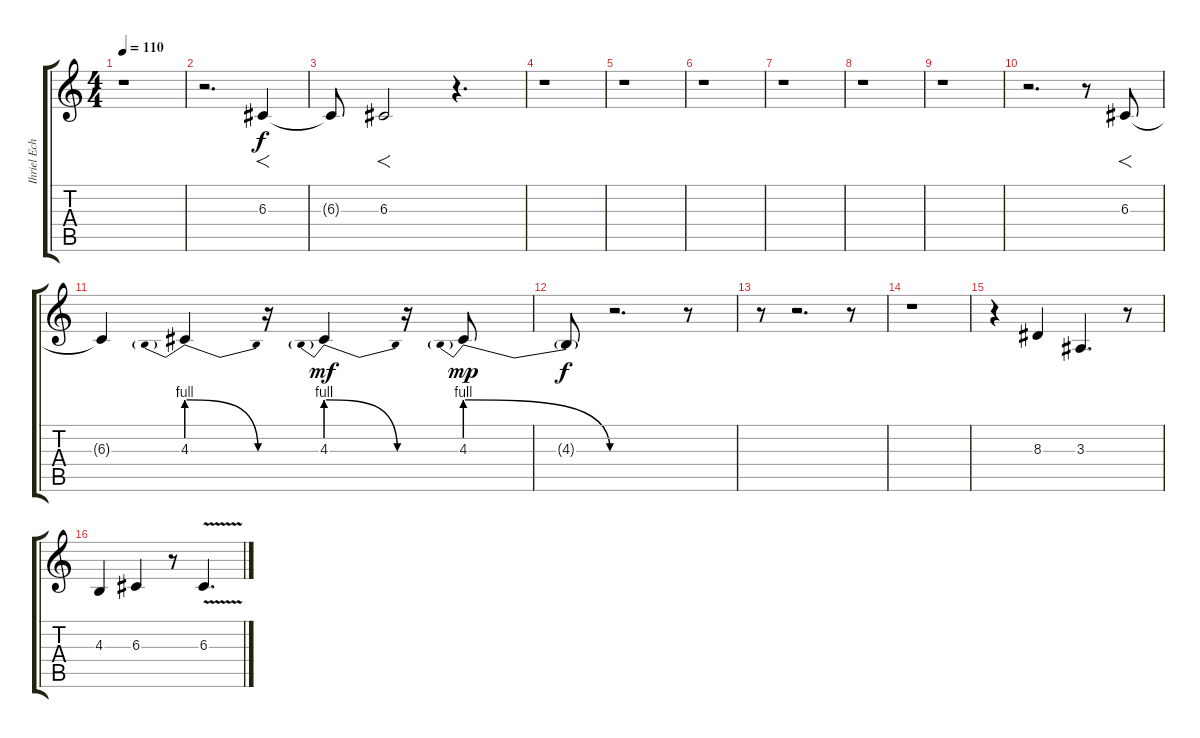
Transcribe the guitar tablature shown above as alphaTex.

\track ("Ihriel Echo" "Ihriel Ech") {instrument synthvoice}
\staff {score tabs}
\tuning (E4 B3 G3 D3 A2 E2) {hide}
\ts (4 4)
\tempo 110
\clef g2
\ks c
r.1{dy f} |
r.2{d} 6.3.4{f} |
6.3{t}.8 6.3.2{f} r.4{d} |
r.1 |
r.1 |
r.1 |
r.1 |
r.1 |
r.1 |
r.2{d} r.8 6.3.8{f} |
6.3{t}.4 4.3{be (prebendrelease 0 4 60 0)}.4 r.16 4.3{be (prebendrelease 0 4 60 0)}.4{dy mf} r.16 4.3{be (prebendrelease 0 4 60 0)}.8{dy mp} |
4.3{t}.8{dy f} r.2{d} r.8 |
r.8 r.2{d} r.8 |
r.1 |
r.4 8.3.4 3.3.4{d} r.8 |
4.3.4 6.3.4 r.8 6.3{v}.4{d}
